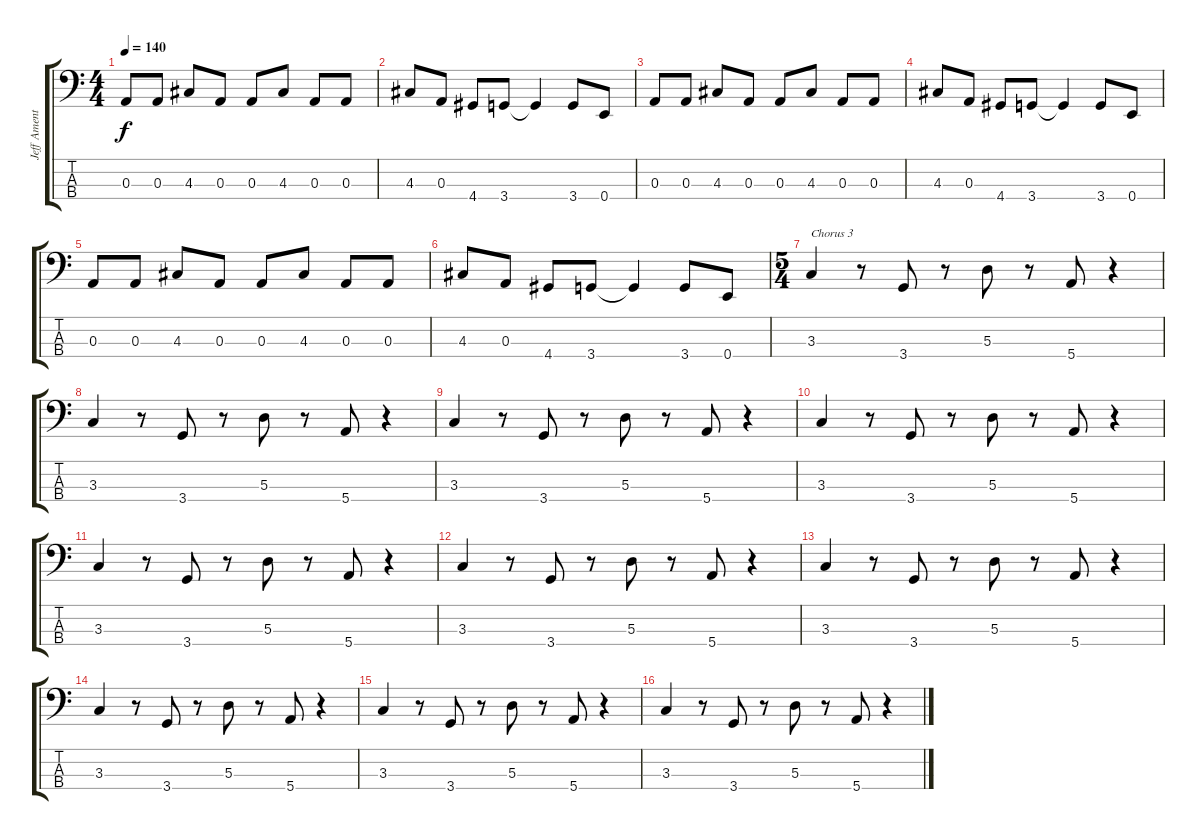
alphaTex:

\track ("Jeff Ament" "Jeff Ament") {instrument electricbassfinger}
\staff {score tabs}
\tuning (G2 D2 A1 E1) {hide}
\ts (4 4)
\tempo 140
\clef f4
\ks c
0.3.8{dy f} 0.3.8 4.3.8 0.3.8 0.3.8 4.3.8 0.3.8 0.3.8 |
4.3.8 0.3.8 4.4.8 3.4.8 3.4{t}.4 3.4.8 0.4.8 |
0.3.8 0.3.8 4.3.8 0.3.8 0.3.8 4.3.8 0.3.8 0.3.8 |
4.3.8 0.3.8 4.4.8 3.4.8 3.4{t}.4 3.4.8 0.4.8 |
0.3.8 0.3.8 4.3.8 0.3.8 0.3.8 4.3.8 0.3.8 0.3.8 |
4.3.8 0.3.8 4.4.8 3.4.8 3.4{t}.4 3.4.8 0.4.8 |
\ts (5 4)
3.3.4{txt "Chorus 3"} r.8 3.4.8 r.8 5.3.8 r.8 5.4.8 r.4 |
3.3.4 r.8 3.4.8 r.8 5.3.8 r.8 5.4.8 r.4 |
3.3.4 r.8 3.4.8 r.8 5.3.8 r.8 5.4.8 r.4 |
3.3.4 r.8 3.4.8 r.8 5.3.8 r.8 5.4.8 r.4 |
3.3.4 r.8 3.4.8 r.8 5.3.8 r.8 5.4.8 r.4 |
3.3.4 r.8 3.4.8 r.8 5.3.8 r.8 5.4.8 r.4 |
3.3.4 r.8 3.4.8 r.8 5.3.8 r.8 5.4.8 r.4 |
3.3.4 r.8 3.4.8 r.8 5.3.8 r.8 5.4.8 r.4 |
3.3.4 r.8 3.4.8 r.8 5.3.8 r.8 5.4.8 r.4 |
3.3.4 r.8 3.4.8 r.8 5.3.8 r.8 5.4.8 r.4
